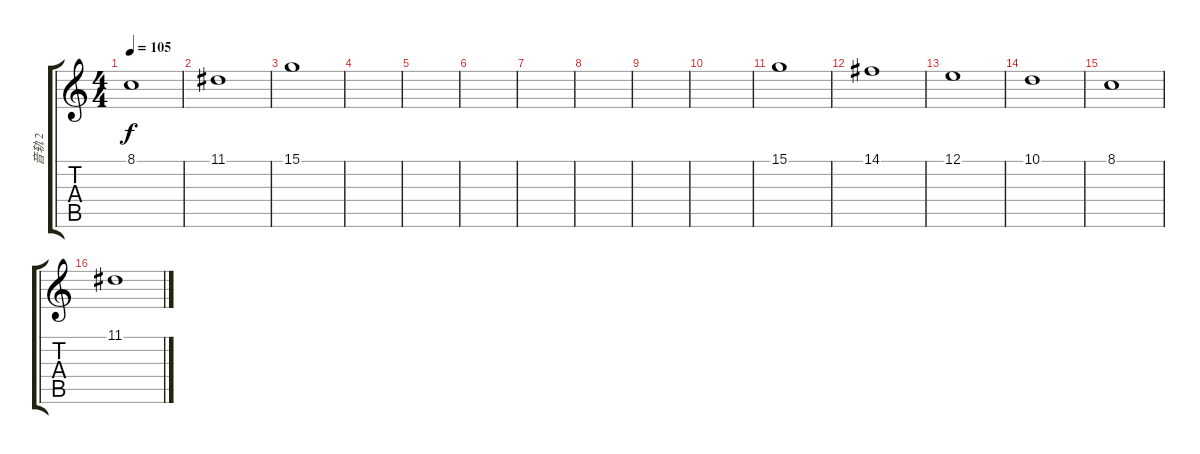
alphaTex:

\track ("音轨 2" "音轨 2") {instrument glockenspiel}
\staff {score tabs}
\tuning (E4 B3 G3 D3 A2 E2) {hide}
\ts (4 4)
\tempo 105
\clef g2
\ks c
8.1.1{dy f} |
11.1.1 |
15.1.1 |
|
|
|
|
|
|
|
15.1.1 |
14.1.1 |
12.1.1 |
10.1.1 |
8.1.1 |
11.1.1
